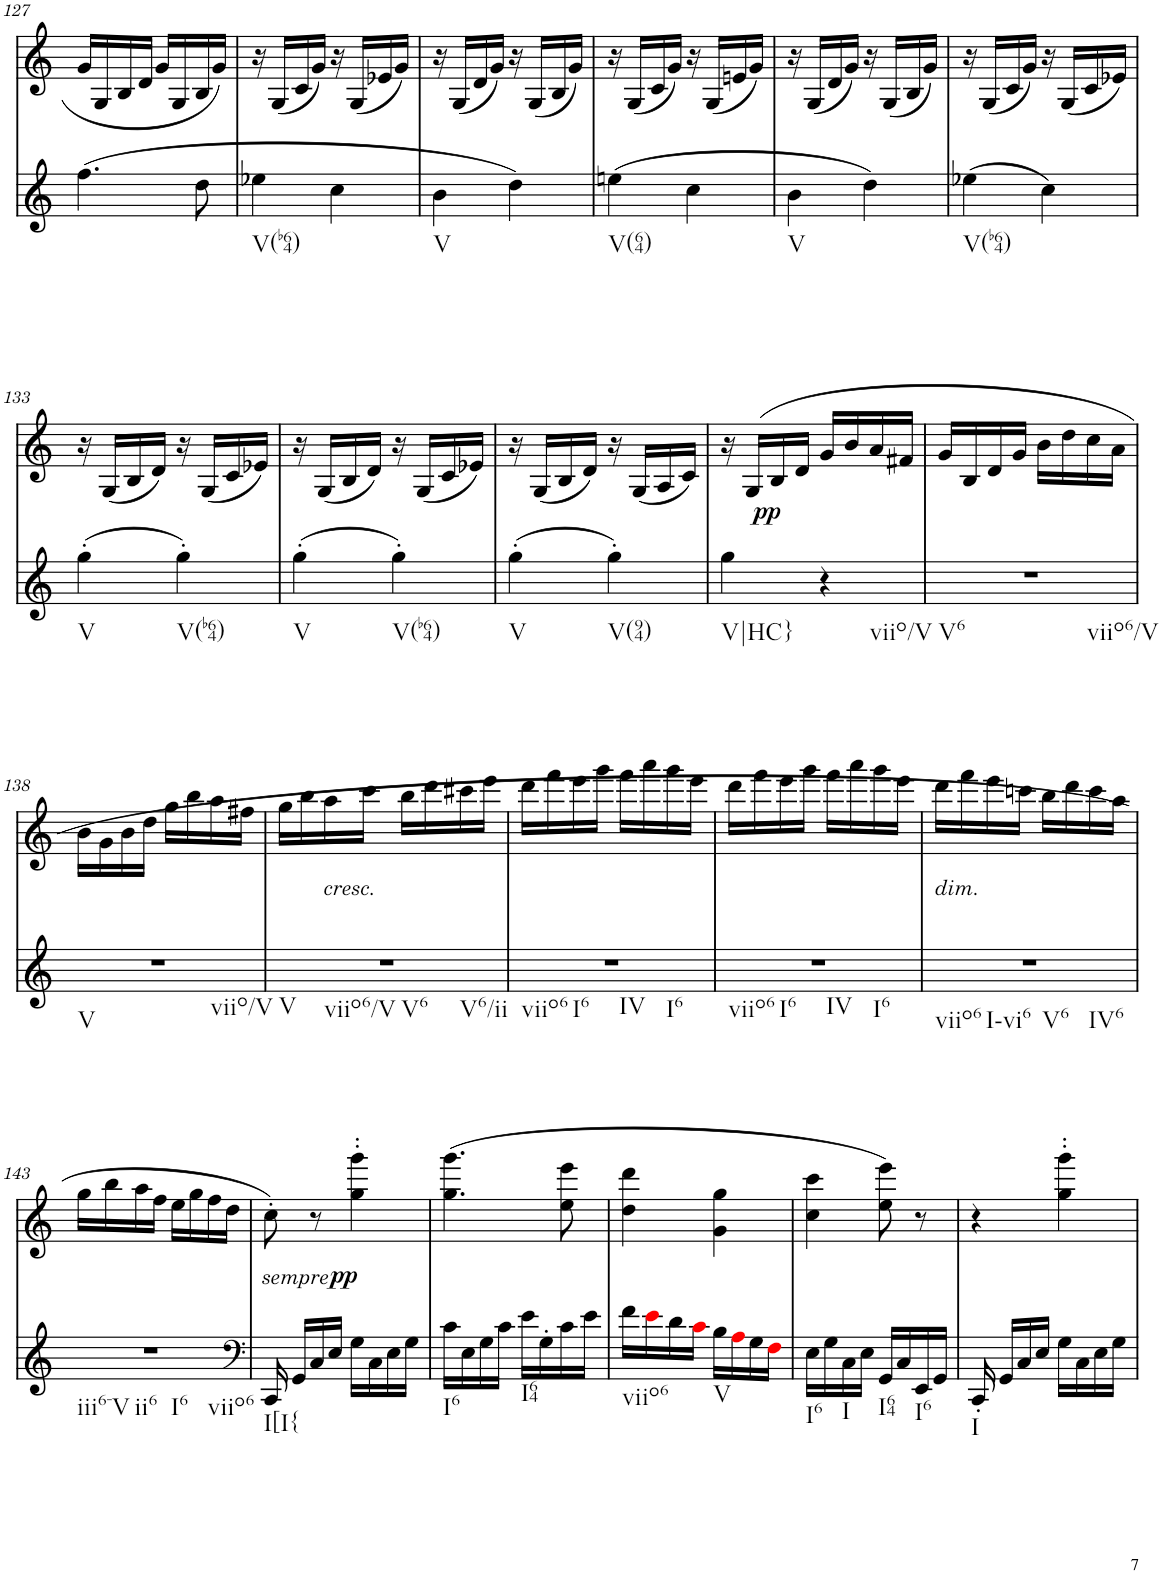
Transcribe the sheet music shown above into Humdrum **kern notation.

**kern	**dynam	**kern	**text	**dynam
*part2	*part2	*part1	*part1	*part1
*staff2	*staff2	*staff1	*staff1	*staff1
*I"piano	*	*I"piano	*	*
*I'Pno	*	*I'Pno	*	*
!!LO:PB:g=z
*clefG2	*	*clefG2	*	*
*k[]	*	*k[]	*	*
*M2/4	*	*M2/4	*	*
=127	=127	=127	=127	=127
(4.ff\	.	16g/LL	.	.
.	.	16G/	.	.
.	.	16B/	.	.
.	.	16d/JJ	.	.
.	.	16g/LL	.	.
.	.	16G/	.	.
8dd\	.	16B/	.	.
.	.	16g/JJ	.	.
=128	=128	=128	=128	=128
!LO:TX:b:t=V(b64)	!	!	!	!
4ee-X\	.	16r	.	.
.	.	(16G/LL	.	.
.	.	16c/	.	.
.	.	16g/JJ)	.	.
4cc\	.	16r	.	.
.	.	(16G/LL	.	.
.	.	16e-X/	.	.
.	.	16g/JJ)	.	.
=129	=129	=129	=129	=129
!LO:TX:b:t=V	!	!	!	!
4b\	.	16r	.	.
.	.	(16G/LL	.	.
.	.	16d/	.	.
.	.	16g/JJ)	.	.
4dd\)	.	16r	.	.
.	.	(16G/LL	.	.
.	.	16B/	.	.
.	.	16g/JJ)	.	.
=130	=130	=130	=130	=130
!LO:TX:b:t=V(64)	!	!	!	!
(4een\	.	16r	.	.
.	.	(16G/LL	.	.
.	.	16c/	.	.
.	.	16g/JJ)	.	.
4cc\	.	16r	.	.
.	.	(16G/LL	.	.
.	.	16en/	.	.
.	.	16g/JJ)	.	.
=131	=131	=131	=131	=131
!LO:TX:b:t=V	!	!	!	!
4b\	.	16r	.	.
.	.	(16G/LL	.	.
.	.	16d/	.	.
.	.	16g/JJ)	.	.
4dd\)	.	16r	.	.
.	.	(16G/LL	.	.
.	.	16B/	.	.
.	.	16g/JJ)	.	.
=132	=132	=132	=132	=132
!LO:TX:b:t=V(b64)	!	!	!	!
(4ee-X\	.	16r	.	.
.	.	(16G/LL	.	.
.	.	16c/	.	.
.	.	16g/JJ)	.	.
4cc\)	.	16r	.	.
.	.	(16G/LL	.	.
.	.	16c/	.	.
.	.	16e-X/JJ)	.	.
!!LO:LB:g=z
=133	=133	=133	=133	=133
!LO:TX:b:t=V	!	!	!	!
(4gg'\	.	16r	.	.
.	.	(16G/LL	.	.
.	.	16B/	.	.
.	.	16d/JJ)	.	.
!LO:TX:b:t=V(b64)	!	!	!	!
4gg'\)	.	16r	.	.
.	.	(16G/LL	.	.
.	.	16c/	.	.
.	.	16e-X/JJ)	.	.
=134	=134	=134	=134	=134
!LO:TX:b:t=V	!	!	!	!
(4gg'\	.	16r	.	.
.	.	(16G/LL	.	.
.	.	16B/	.	.
.	.	16d/JJ)	.	.
!LO:TX:b:t=V(b64)	!	!	!	!
4gg'\)	.	16r	.	.
.	.	(16G/LL	.	.
.	.	16c/	.	.
.	.	16e-X/JJ)	.	.
=135	=135	=135	=135	=135
!LO:TX:b:t=V	!	!	!	!
(4gg'\	.	16r	.	.
.	.	(16G/LL	.	.
.	.	16B/	.	.
.	.	16d/JJ)	.	.
!LO:TX:b:t=V(94)	!	!	!	!
4gg'\)	.	16r	.	.
.	.	(16G/LL	.	.
.	.	16A/	.	.
.	.	16c/JJ)	.	.
=136	=136	=136	=136	=136
!LO:TX:b:t=V|HC}	!	!	!	!
!	!LO:DY:a	!	!	!
4gg\	pp	16r	.	.
!	!	!	!LO:LY:b	!
.	.	(16G/LL	pp	.
.	.	16B/	.	.
.	.	16d/JJ	.	.
!LO:TX:b:t=viio/V	!	!	!	!
4r	.	16g/LL	.	.
.	.	16b/	.	.
.	.	16a/	.	.
.	.	16f#X/JJ	.	.
=137	=137	=137	=137	=137
!LO:TX:b:t=V6	!	!	!	!
!LO:TX:b:t=viio6/V	!	!	!	!
2r	.	16g/LL	.	.
.	.	16B/	.	.
.	.	16d/	.	.
.	.	16g/JJ	.	.
.	.	16b\LL	.	.
.	.	16dd\	.	.
.	.	16cc\	.	.
.	.	16a\JJ	.	.
!!LO:LB:g=z
=138	=138	=138	=138	=138
!LO:TX:b:t=V	!	!	!	!
!LO:TX:b:t=viio/V	!	!	!	!
2r	.	16b\LL	.	.
.	.	16g\	.	.
.	.	16b\	.	.
.	.	16dd\JJ	.	.
.	.	16gg\LL	.	.
.	.	16bb\	.	.
.	.	16aa\	.	.
.	.	16ff#X\JJ	.	.
=139	=139	=139	=139	=139
!LO:TX:b:t=V	!	!	!	!
!LO:TX:b:t=viio6/V	!	!	!	!
!LO:TX:b:t=V6	!	!	!	!
!LO:TX:b:t=V6/ii	!	!	!	!
2r	.	16gg\LL	.	.
.	.	16bb\	.	.
!	!	!LO:TX:b:i:t=cresc.	!	!
.	.	16aa\	.	.
.	.	16ccc\JJ	.	.
.	.	16bb\LL	.	.
.	.	16ddd\	.	.
.	.	16ccc#X\	.	.
.	.	16eee\JJ	.	.
=140	=140	=140	=140	=140
!LO:TX:b:t=viio6	!	!	!	!
!LO:TX:b:t=I6	!	!	!	!
!LO:TX:b:t=IV	!	!	!	!
!LO:TX:b:t=I6	!	!	!	!
2r	.	16ddd\LL	.	.
.	.	16fff\	.	.
.	.	16eee\	.	.
.	.	16ggg\JJ	.	.
.	.	16fff\LL	.	.
.	.	16aaa\	.	.
.	.	16ggg\	.	.
.	.	16eee\JJ	.	.
=141	=141	=141	=141	=141
!LO:TX:b:t=viio6	!	!	!	!
!LO:TX:b:t=I6	!	!	!	!
!LO:TX:b:t=IV	!	!	!	!
!LO:TX:b:t=I6	!	!	!	!
2r	.	16ddd\LL	.	.
.	.	16fff\	.	.
.	.	16eee\	.	.
.	.	16ggg\JJ	.	.
.	.	16fff\LL	.	.
.	.	16aaa\	.	.
.	.	16ggg\	.	.
.	.	16eee\JJ	.	.
=142	=142	=142	=142	=142
!	!	!LO:TX:b:i:t=dim.	!	!
!LO:TX:b:t=viio6	!	!	!	!
!LO:TX:b:t=I-vi6	!	!	!	!
!LO:TX:b:t=V6	!	!	!	!
!LO:TX:b:t=IV6	!	!	!	!
2r	.	16ddd\LL	.	.
.	.	16fff\	.	.
.	.	16eee\	.	.
.	.	16cccn\JJ	.	.
.	.	16bb\LL	.	.
.	.	16ddd\	.	.
.	.	16ccc\	.	.
.	.	16aa\JJ	.	.
!!LO:LB:g=z
=143	=143	=143	=143	=143
!LO:TX:b:t=iii6-V	!	!	!	!
!LO:TX:b:t=ii6	!	!	!	!
!LO:TX:b:t=I6	!	!	!	!
!LO:TX:b:t=viio6	!	!	!	!
2r	.	16gg\LL	.	.
.	.	16bb\	.	.
.	.	16aa\	.	.
.	.	16ff\JJ	.	.
.	.	16ee\LL	.	.
.	.	16gg\	.	.
.	.	16ff\	.	.
.	.	16dd\JJ	.	.
=144	=144	=144	=144	=144
*clefF4	*	*	*	*
!LO:TX:b:t=I[I{	!	!	!	!
!	!	!	!LO:LY:b	!LO:DY:b
16CC/	.	8cc'\)	pp	other-dynamics
16GG/LL	.	.	.	.
!	!	!	!	!LO:DY:b
16C/	.	8r	.	pp
16E/JJ	.	.	.	.
16G\LL	.	4gg\' 4ggg\'	.	.
16C\	.	.	.	.
16E\	.	.	.	.
16G\JJ	.	.	.	.
=145	=145	=145	=145	=145
!LO:TX:b:t=I6	!	!	!	!
16c\LL	.	(4.gg\ 4.ggg\	.	.
16E\	.	.	.	.
16G\	.	.	.	.
16c\JJ	.	.	.	.
!LO:TX:b:t=I64	!	!	!	!
16e\LL	.	.	.	.
16G'\	.	.	.	.
16c\	.	8ee\ 8eee\	.	.
16e\JJ	.	.	.	.
=146	=146	=146	=146	=146
!LO:TX:b:t=viio6	!	!	!	!
16f\LL	.	4dd\ 4ddd\	.	.
16ei\	.	.	.	.
16d\	.	.	.	.
16ci\JJ	.	.	.	.
!LO:TX:b:t=V	!	!	!	!
16B\LL	.	4g\ 4gg\	.	.
16Ai\	.	.	.	.
16G\	.	.	.	.
16Fi\JJ	.	.	.	.
=147	=147	=147	=147	=147
!LO:TX:b:t=I6	!	!	!	!
16E\LL	.	4cc\ 4ccc\	.	.
16G\	.	.	.	.
!LO:TX:b:t=I	!	!	!	!
16C\	.	.	.	.
16E\JJ	.	.	.	.
!LO:TX:b:t=I64	!	!	!	!
16GG/LL	.	8ee\ 8eee\)	.	.
16C/	.	.	.	.
!LO:TX:b:t=I6	!	!	!	!
16EE/	.	8r	.	.
16GG/JJ	.	.	.	.
=148	=148	=148	=148	=148
!LO:TX:b:t=I	!	!	!	!
16CC'/	.	4r	.	.
16GG/LL	.	.	.	.
16C/	.	.	.	.
16E/JJ	.	.	.	.
16G\LL	.	4gg\' 4ggg\'	.	.
16C\	.	.	.	.
16E\	.	.	.	.
16G\JJ	.	.	.	.
=	=	=	=	=
*-	*-	*-	*-	*-
